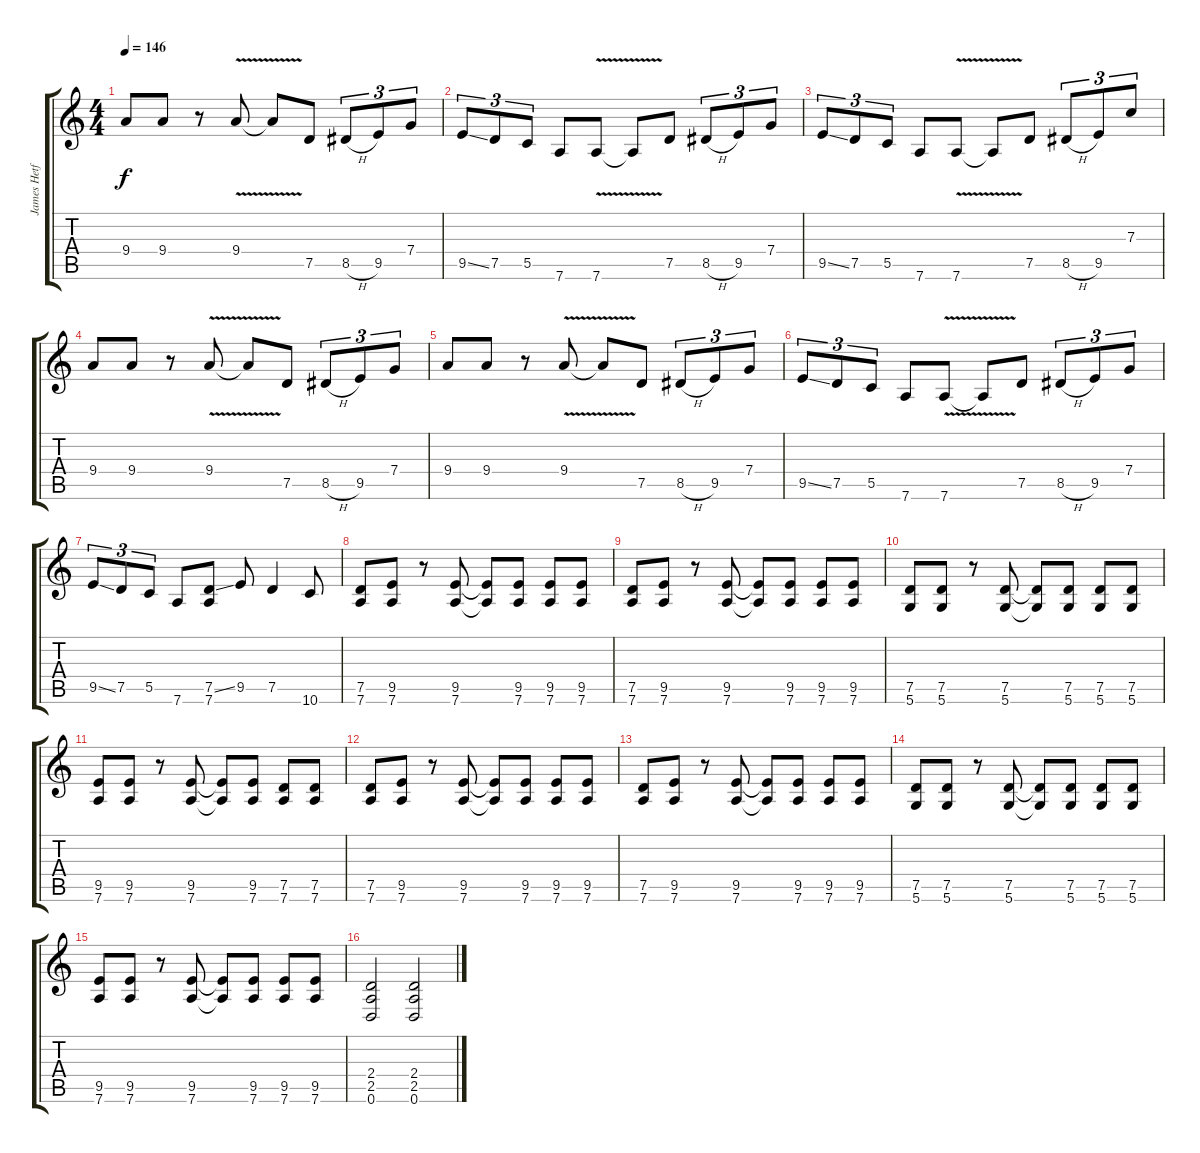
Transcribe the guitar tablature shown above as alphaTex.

\track ("James Hetfield" "James Hetf") {instrument distortionguitar}
\staff {score tabs}
\tuning (D4 A3 F3 C3 G2 D2) {hide}
\ts (4 4)
\tempo 146
\clef g2
\ks c
9.4.8{dy f} 9.4.8 r.8 9.4{v}.8 9.4{t}.8 7.5.8 8.5{h}.8{tu (3 2)} 9.5.8{tu (3 2)} 7.4.8{tu (3 2)} |
9.5{ss}.8{tu (3 2)} 7.5.8{tu (3 2)} 5.5.8{tu (3 2)} 7.6.8 7.6{v}.8 7.6{t}.8 7.5.8 8.5{h}.8{tu (3 2)} 9.5.8{tu (3 2)} 7.4.8{tu (3 2)} |
9.5{ss}.8{tu (3 2)} 7.5.8{tu (3 2)} 5.5.8{tu (3 2)} 7.6.8 7.6{v}.8 7.6{t}.8 7.5.8 8.5{h}.8{tu (3 2)} 9.5.8{tu (3 2)} 7.3.8{tu (3 2)} |
9.4.8 9.4.8 r.8 9.4{v}.8 9.4{t}.8 7.5.8 8.5{h}.8{tu (3 2)} 9.5.8{tu (3 2)} 7.4.8{tu (3 2)} |
9.4.8 9.4.8 r.8 9.4{v}.8 9.4{t}.8 7.5.8 8.5{h}.8{tu (3 2)} 9.5.8{tu (3 2)} 7.4.8{tu (3 2)} |
9.5{ss}.8{tu (3 2)} 7.5.8{tu (3 2)} 5.5.8{tu (3 2)} 7.6.8 7.6{v}.8 7.6{t}.8 7.5.8 8.5{h}.8{tu (3 2)} 9.5.8{tu (3 2)} 7.4.8{tu (3 2)} |
9.5{ss}.8{tu (3 2)} 7.5.8{tu (3 2)} 5.5.8{tu (3 2)} 7.6.8 (7.5{ss} 7.6).8 9.5.8 7.5.4 10.6.8 |
(7.5 7.6).8 (9.5 7.6).8 r.8 (9.5 7.6).8 (9.5{t} 7.6{t}).8 (9.5 7.6).8 (9.5 7.6).8 (9.5 7.6).8 |
(7.5 7.6).8 (9.5 7.6).8 r.8 (9.5 7.6).8 (9.5{t} 7.6{t}).8 (9.5 7.6).8 (9.5 7.6).8 (9.5 7.6).8 |
(7.5 5.6).8 (7.5 5.6).8 r.8 (7.5 5.6).8 (7.5{t} 5.6{t}).8 (7.5 5.6).8 (7.5 5.6).8 (7.5 5.6).8 |
(9.5 7.6).8 (9.5 7.6).8 r.8 (9.5 7.6).8 (9.5{t} 7.6{t}).8 (9.5 7.6).8 (7.5 7.6).8 (7.5 7.6).8 |
(7.5 7.6).8 (9.5 7.6).8 r.8 (9.5 7.6).8 (9.5{t} 7.6{t}).8 (9.5 7.6).8 (9.5 7.6).8 (9.5 7.6).8 |
(7.5 7.6).8 (9.5 7.6).8 r.8 (9.5 7.6).8 (9.5{t} 7.6{t}).8 (9.5 7.6).8 (9.5 7.6).8 (9.5 7.6).8 |
(7.5 5.6).8 (7.5 5.6).8 r.8 (7.5 5.6).8 (7.5{t} 5.6{t}).8 (7.5 5.6).8 (7.5 5.6).8 (7.5 5.6).8 |
(9.5 7.6).8 (9.5 7.6).8 r.8 (9.5 7.6).8 (9.5{t} 7.6{t}).8 (9.5 7.6).8 (9.5 7.6).8 (9.5 7.6).8 |
(2.4 2.5 0.6).2 (2.4 2.5 0.6).2
